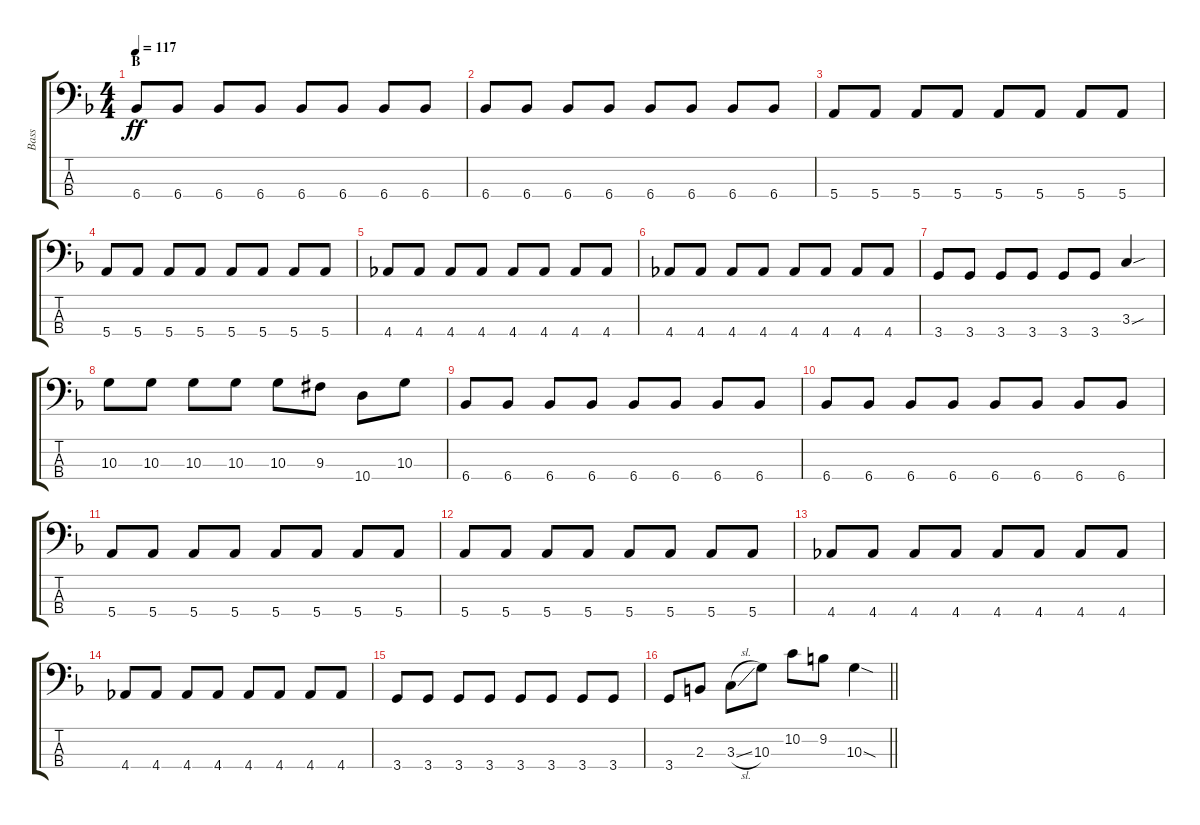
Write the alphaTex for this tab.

\track ("Bass" "Bass") {instrument electricbasspick}
\staff {score tabs}
\tuning (G2 D2 A1 E1) {hide}
\ts (4 4)
\section ("" "B")
\tempo 117
\clef f4
\ks f
6.4.8{dy ff} 6.4.8 6.4.8 6.4.8 6.4.8 6.4.8 6.4.8 6.4.8 |
6.4.8 6.4.8 6.4.8 6.4.8 6.4.8 6.4.8 6.4.8 6.4.8 |
5.4.8 5.4.8 5.4.8 5.4.8 5.4.8 5.4.8 5.4.8 5.4.8 |
5.4.8 5.4.8 5.4.8 5.4.8 5.4.8 5.4.8 5.4.8 5.4.8 |
4.4.8 4.4.8 4.4.8 4.4.8 4.4.8 4.4.8 4.4.8 4.4.8 |
4.4.8 4.4.8 4.4.8 4.4.8 4.4.8 4.4.8 4.4.8 4.4.8 |
3.4.8 3.4.8 3.4.8 3.4.8 3.4.8 3.4.8 3.3{sou}.4 |
10.3.8 10.3.8 10.3.8 10.3.8 10.3.8 9.3{acc #}.8 10.4.8 10.3.8 |
6.4.8 6.4.8 6.4.8 6.4.8 6.4.8 6.4.8 6.4.8 6.4.8 |
6.4.8 6.4.8 6.4.8 6.4.8 6.4.8 6.4.8 6.4.8 6.4.8 |
5.4.8 5.4.8 5.4.8 5.4.8 5.4.8 5.4.8 5.4.8 5.4.8 |
5.4.8 5.4.8 5.4.8 5.4.8 5.4.8 5.4.8 5.4.8 5.4.8 |
4.4.8 4.4.8 4.4.8 4.4.8 4.4.8 4.4.8 4.4.8 4.4.8 |
4.4.8 4.4.8 4.4.8 4.4.8 4.4.8 4.4.8 4.4.8 4.4.8 |
3.4.8 3.4.8 3.4.8 3.4.8 3.4.8 3.4.8 3.4.8 3.4.8 |
\barLineRight lightlight
3.4.8 2.3.8 3.3{sl}.8 10.3.8 10.2.8 9.2.8 10.3{sod}.4
